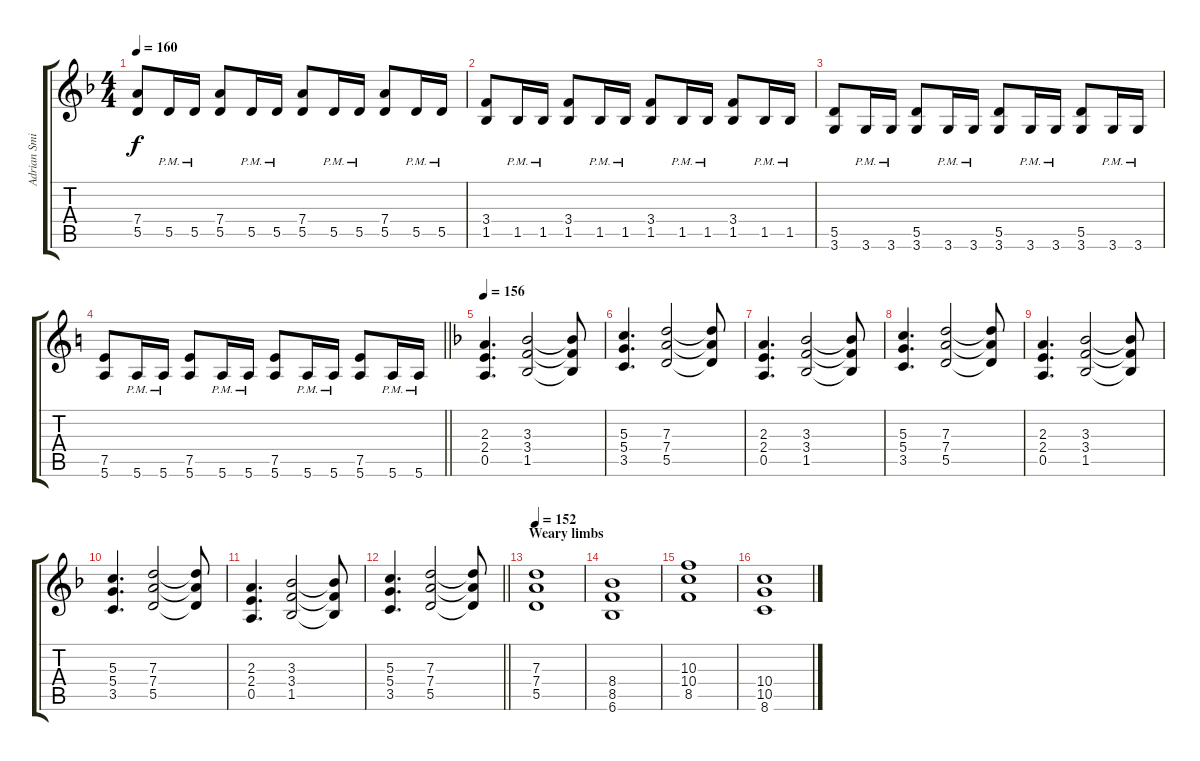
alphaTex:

\track ("Adrian Smith" "Adrian Smi") {instrument acousticguitarsteel}
\staff {score tabs}
\tuning (E4 B3 G3 D3 A2 E2) {hide}
\ts (4 4)
\tempo 160
\clef g2
\ks f
(7.4 5.5).8{dy f} 5.5{pm}.16 5.5{pm}.16 (7.4 5.5).8 5.5{pm}.16 5.5{pm}.16 (7.4 5.5).8 5.5{pm}.16 5.5{pm}.16 (7.4 5.5).8 5.5{pm}.16 5.5{pm}.16 |
(3.4 1.5).8 1.5{pm}.16 1.5{pm}.16 (3.4 1.5).8 1.5{pm}.16 1.5{pm}.16 (3.4 1.5).8 1.5{pm}.16 1.5{pm}.16 (3.4 1.5).8 1.5{pm}.16 1.5{pm}.16 |
(5.5 3.6).8 3.6{pm}.16 3.6{pm}.16 (5.5 3.6).8 3.6{pm}.16 3.6{pm}.16 (5.5 3.6).8 3.6{pm}.16 3.6{pm}.16 (5.5 3.6).8 3.6{pm}.16 3.6{pm}.16 |
\barLineRight lightlight
\ks c
(7.5 5.6).8 5.6{pm}.16 5.6{pm}.16 (7.5 5.6).8 5.6{pm}.16 5.6{pm}.16 (7.5 5.6).8 5.6{pm}.16 5.6{pm}.16 (7.5 5.6).8 5.6{pm}.16 5.6{pm}.16 |
\tempo 156
\ks f
(2.3 2.4 0.5).4{d} (3.3 3.4 1.5).2 (3.3{t} 3.4{t} 1.5{t}).8 |
(5.3 5.4 3.5).4{d} (7.3 7.4 5.5).2 (7.3{t} 7.4{t} 5.5{t}).8 |
(2.3 2.4 0.5).4{d} (3.3 3.4 1.5).2 (3.3{t} 3.4{t} 1.5{t}).8 |
(5.3 5.4 3.5).4{d} (7.3 7.4 5.5).2 (7.3{t} 7.4{t} 5.5{t}).8 |
(2.3 2.4 0.5).4{d} (3.3 3.4 1.5).2 (3.3{t} 3.4{t} 1.5{t}).8 |
(5.3 5.4 3.5).4{d} (7.3 7.4 5.5).2 (7.3{t} 7.4{t} 5.5{t}).8 |
(2.3 2.4 0.5).4{d} (3.3 3.4 1.5).2 (3.3{t} 3.4{t} 1.5{t}).8 |
\barLineRight lightlight
(5.3 5.4 3.5).4{d} (7.3 7.4 5.5).2 (7.3{t} 7.4{t} 5.5{t}).8 |
\section ("" "Weary limbs")
\tempo 152
(7.3 7.4 5.5).1 |
(8.4 8.5 6.6).1 |
(10.3 10.4 8.5).1 |
(10.4 10.5 8.6).1
